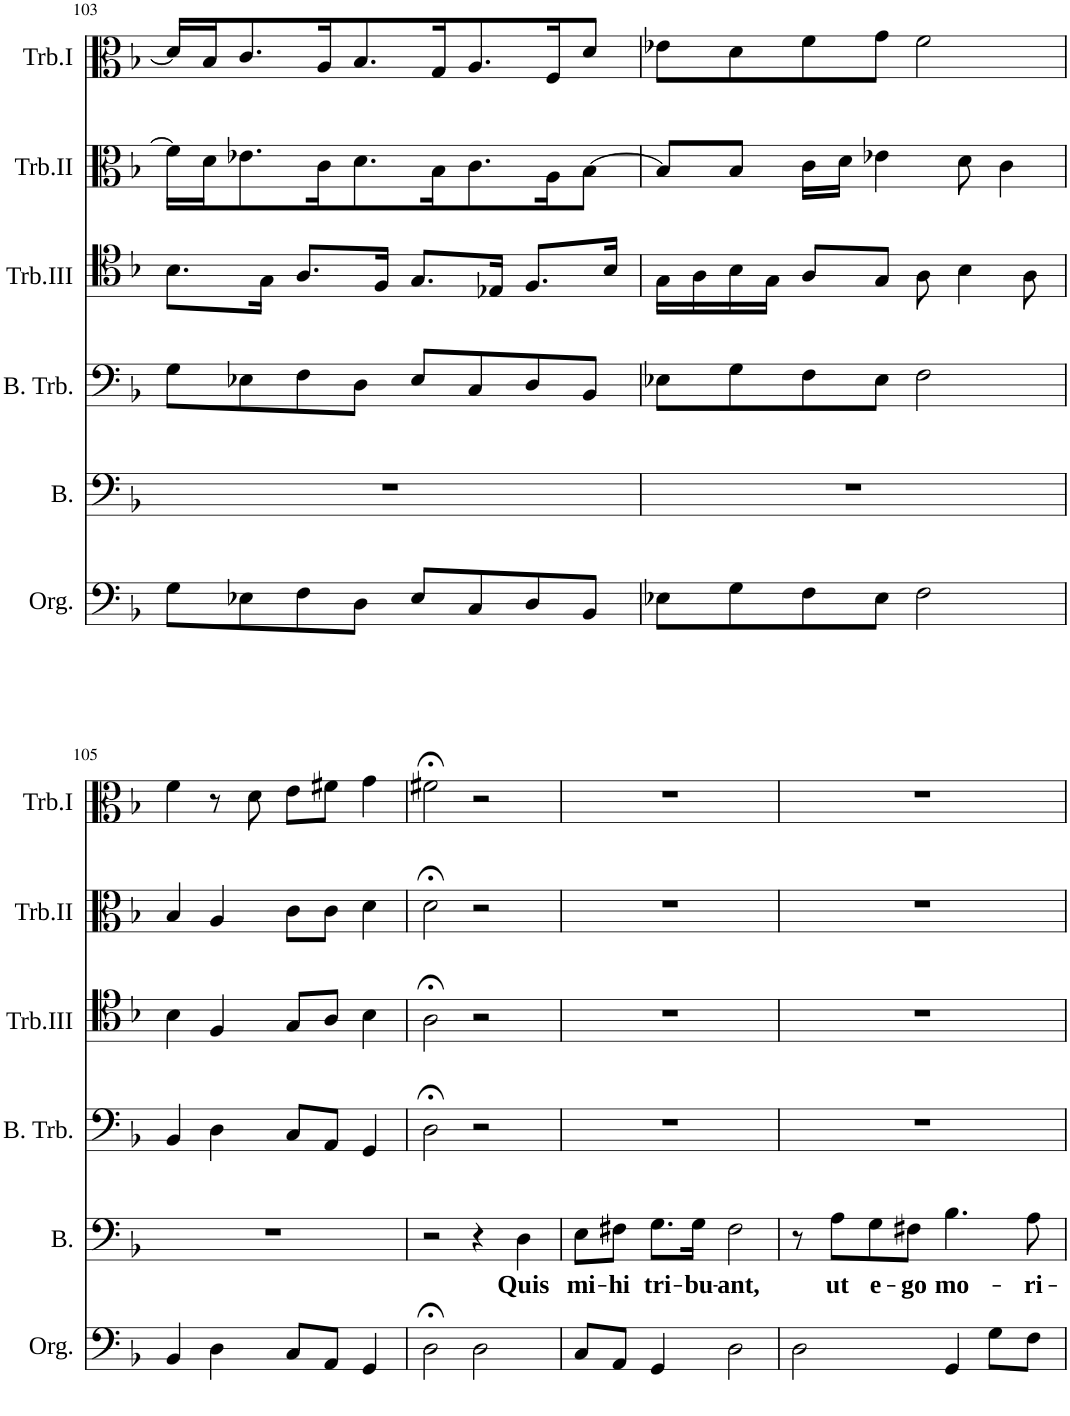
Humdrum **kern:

**kern	**kern	**text	**kern	**kern	**kern	**kern
*part6	*part5	*part5	*part4	*part3	*part2	*part1
*staff6	*staff5	*staff5	*staff4	*staff3	*staff2	*staff1
*I"Organ	*I"Bass	*	*I"Bass Trombone	*I"Trombone III	*I"Trombone II	*I"Trombone I
*I'Org.	*I'B.	*	*I'B. Trb.	*I'Trb.III	*I'Trb.II	*I'Trb.I
!!LO:PB:g=z
*clefF4	*clefF4	*	*clefF4	*clefC4	*clefC3	*clefC3
*k[b-]	*k[b-]	*	*k[b-]	*k[b-]	*k[b-]	*k[b-]
*M4/4	*M4/4	*	*M4/4	*M4/4	*M4/4	*M4/4
*met(c)	*met(c)	*	*met(c)	*met(c)	*met(c)	*met(c)
=103	=103	=103	=103	=103	=103	=103
8G\L	1r	.	8G\L	8.B-\L	16f\LL]	16d/LL]
.	.	.	.	.	16d\J	16B-/J
8E-X\	.	.	8E-X\	.	8.e-X\	8.c/
.	.	.	.	16G\Jk	.	.
8F\	.	.	8F\	8.A/L	.	.
.	.	.	.	.	16c\K	16A/K
8D\J	.	.	8D\J	.	8.d\	8.B-/
.	.	.	.	16F/Jk	.	.
8E-/L	.	.	8E-/L	8.G/L	.	.
.	.	.	.	.	16B-\K	16G/K
8C/	.	.	8C/	.	8.c\	8.A/
.	.	.	.	16E-X/Jk	.	.
8D/	.	.	8D/	8.F/L	.	.
.	.	.	.	.	16A\K	16F/K
8BB-/J	.	.	8BB-/J	.	[8B-\J	8d/J
.	.	.	.	16B-/Jk	.	.
=104	=104	=104	=104	=104	=104	=104
8E-X\L	1r	.	8E-X\L	16G\LL	8B-/L]	8e-X\L
.	.	.	.	16A\	.	.
8G\	.	.	8G\	16B-\	8B-/J	8d\
.	.	.	.	16G\JJ	.	.
8F\	.	.	8F\	8A/L	16c\LL	8f\
.	.	.	.	.	16d\JJ	.
8E-\J	.	.	8E-\J	8G/J	4e-X\	8g\J
2F\	.	.	2F\	8A\	.	2f\
.	.	.	.	4B-\	8d\	.
.	.	.	.	.	4c\	.
.	.	.	.	8A\	.	.
!!LO:LB:g=z
=105	=105	=105	=105	=105	=105	=105
4BB-/	1r	.	4BB-/	4B-\	4B-/	4f\
4D\	.	.	4D\	4F/	4A/	8r
.	.	.	.	.	.	8d\
8C/L	.	.	8C/L	8G/L	8c\L	8e\L
8AA/J	.	.	8AA/J	8A/J	8c\J	8f#X\J
4GG/	.	.	4GG/	4B-\	4d\	4g\
=106	=106	=106	=106	=106	=106	=106
2D;<\	2r	.	2D;<\	2A;<\	2d;<\	2f#X;<\
2D\	4r	.	2r	2r	2r	2r
!	!	!LO:LY:b	!	!	!	!
.	4D\	Quis	.	.	.	.
=107	=107	=107	=107	=107	=107	=107
!	!	!LO:LY:b	!	!	!	!
8C/L	8E\L	mi-	1r	1r	1r	1r
!	!	!LO:LY:b	!	!	!	!
8AA/J	8F#X\J	-hi	.	.	.	.
!	!	!LO:LY:b	!	!	!	!
4GG/	8.G\L	tri-	.	.	.	.
!	!	!LO:LY:b	!	!	!	!
.	16G\Jk	-bu-	.	.	.	.
!	!	!LO:LY:b	!	!	!	!
2D\	2F#\	-ant,	.	.	.	.
=108	=108	=108	=108	=108	=108	=108
2D\	8r	.	1r	1r	1r	1r
!	!	!LO:LY:b	!	!	!	!
.	8A\L	ut	.	.	.	.
!	!	!LO:LY:b	!	!	!	!
.	8G\	e-	.	.	.	.
!	!	!LO:LY:b	!	!	!	!
.	8F#X\J	-go	.	.	.	.
!	!	!LO:LY:b	!	!	!	!
4GG/	4.B-\	mo-	.	.	.	.
8G\L	.	.	.	.	.	.
!	!	!LO:LY:b	!	!	!	!
8F\J	8A\	-ri-	.	.	.	.
=	=	=	=	=	=	=
*-	*-	*-	*-	*-	*-	*-
